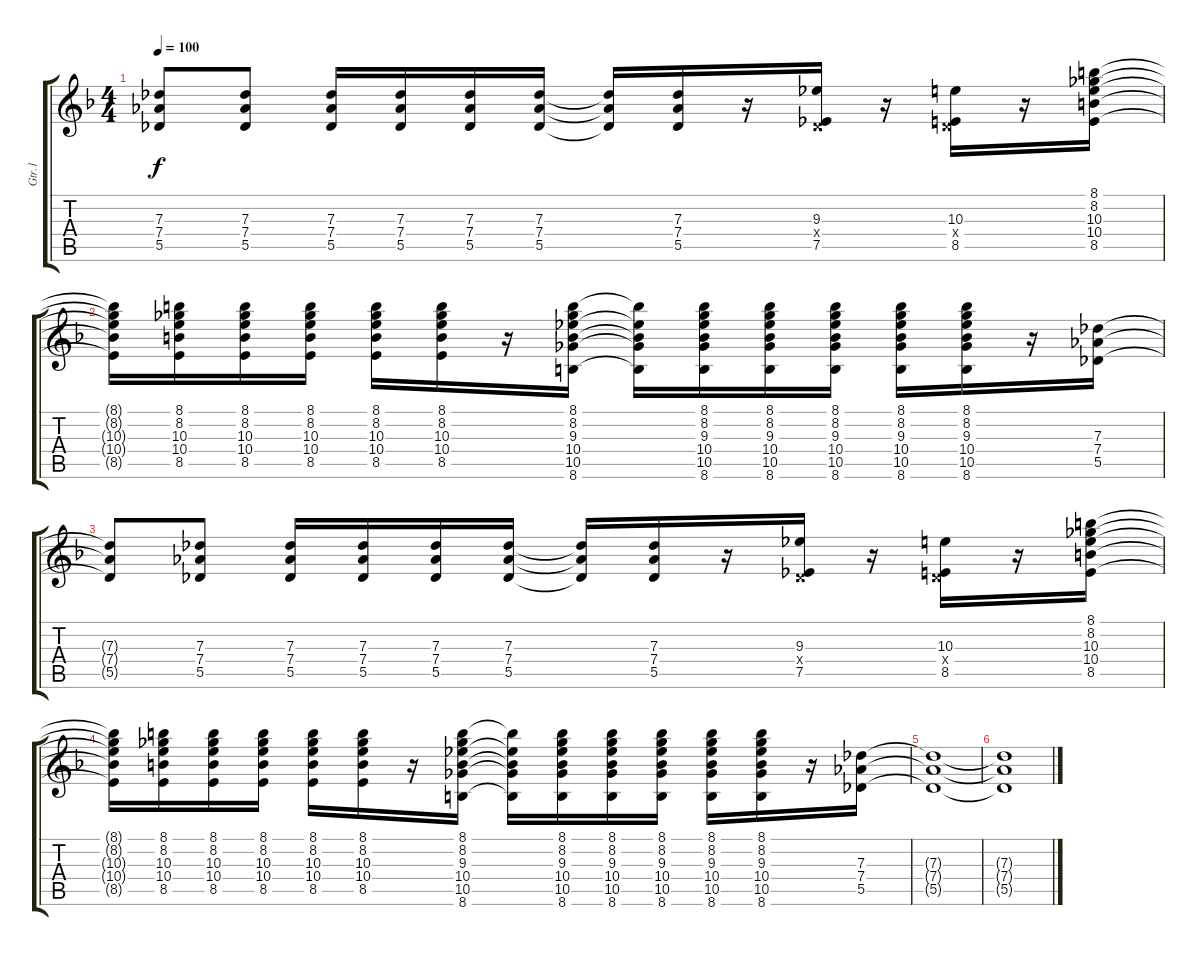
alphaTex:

\track ("Gtr.1" "Gtr.1") {instrument distortionguitar}
\staff {score tabs}
\tuning (Eb4 Bb3 Gb3 Db3 Ab2 Eb2) {hide}
\ts (4 4)
\tempo 100
\clef g2
\ks dminor
(7.3{t} 7.4{t} 5.5{t}).8{dy f} (7.3 7.4 5.5).8 (7.3 7.4 5.5).16 (7.3 7.4 5.5).16 (7.3 7.4 5.5).16 (7.3 7.4 5.5).16 (7.3{t} 7.4{t} 5.5{t}).16 (7.3 7.4 5.5).16 r.16 (9.3 0.4{x} 7.5).16 r.16 (10.3 0.4{x} 8.5).16 r.16 (8.1 8.2 10.3 10.4 8.5).16 |
(8.1{t} 8.2{t} 10.3{t} 10.4{t} 8.5{t}).16 (8.1 8.2 10.3 10.4 8.5).16 (8.1 8.2 10.3 10.4 8.5).16 (8.1 8.2 10.3 10.4 8.5).16 (8.1 8.2 10.3 10.4 8.5).16 (8.1 8.2 10.3 10.4 8.5).16 r.16 (8.1 8.2 9.3 10.4 10.5 8.6).16 (8.1{t} 9.3{t} 10.4{t} 10.5{t} 8.6{t}).16 (8.1 8.2 9.3 10.4 10.5 8.6).16 (8.1 8.2 9.3 10.4 10.5 8.6).16 (8.1 8.2 9.3 10.4 10.5 8.6).16 (8.1 8.2 9.3 10.4 10.5 8.6).16 (8.1 8.2 9.3 10.4 10.5 8.6).16 r.16 (7.3 7.4 5.5).16{beam Down} |
(7.3{t} 7.4{t} 5.5{t}).8 (7.3 7.4 5.5).8 (7.3 7.4 5.5).16 (7.3 7.4 5.5).16 (7.3 7.4 5.5).16 (7.3 7.4 5.5).16 (7.3{t} 7.4{t} 5.5{t}).16 (7.3 7.4 5.5).16 r.16 (9.3 0.4{x} 7.5).16 r.16 (10.3 0.4{x} 8.5).16 r.16 (8.1 8.2 10.3 10.4 8.5).16 |
(8.1{t} 8.2{t} 10.3{t} 10.4{t} 8.5{t}).16 (8.1 8.2 10.3 10.4 8.5).16 (8.1 8.2 10.3 10.4 8.5).16 (8.1 8.2 10.3 10.4 8.5).16 (8.1 8.2 10.3 10.4 8.5).16 (8.1 8.2 10.3 10.4 8.5).16 r.16 (8.1 8.2 9.3 10.4 10.5 8.6).16 (8.1{t} 9.3{t} 10.4{t} 10.5{t} 8.6{t}).16 (8.1 8.2 9.3 10.4 10.5 8.6).16 (8.1 8.2 9.3 10.4 10.5 8.6).16 (8.1 8.2 9.3 10.4 10.5 8.6).16 (8.1 8.2 9.3 10.4 10.5 8.6).16 (8.1 8.2 9.3 10.4 10.5 8.6).16 r.16 (7.3 7.4 5.5).16{beam Down} |
(7.3{t} 7.4{t} 5.5{t}).1 |
(7.3{t} 7.4{t} 5.5{t}).1
